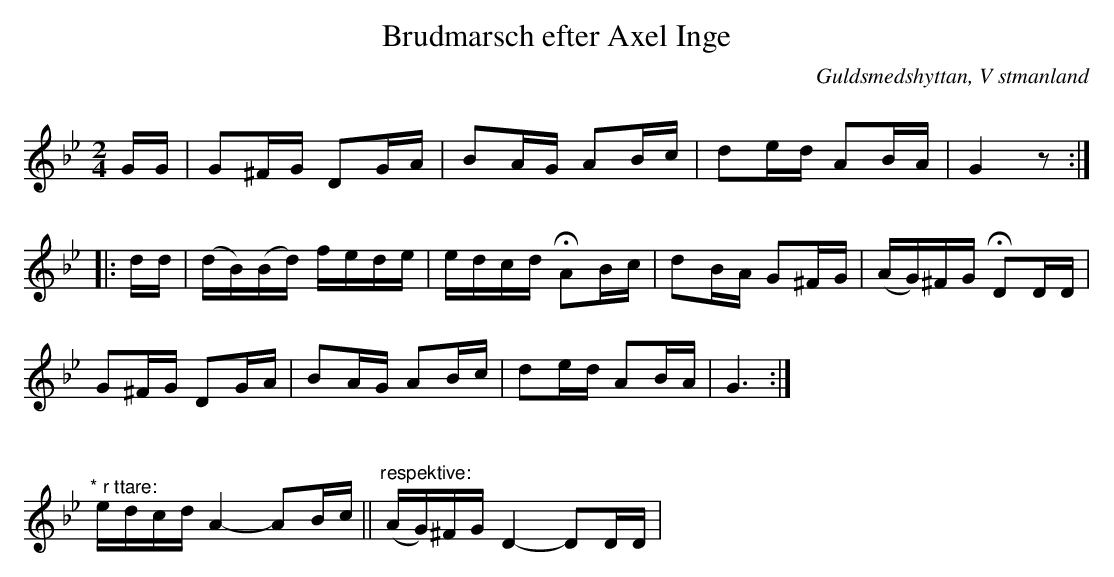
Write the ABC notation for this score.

X:1
T: Brudmarsch efter Axel Inge
O: Guldsmedshyttan, V stmanland
Q: 84
Q: 84
M: 2/4
L: 1/16
K: Gm
GG | G2^FG D2GA | B2AG A2Bc | d2ed A2BA | G4 z2 ::
dd | (dB)(Bd) fede | edcd !fermata!A2Bc | d2BA G2^FG | (AG)^FG !fermata!D2DD |
G2^FG D2GA | B2AG A2Bc | d2ed A2BA | G6 :|
%%vskip
"^* r ttare: "edcd A4-A2Bc || "^respektive:" (AG)^FG D4-D2DD |
